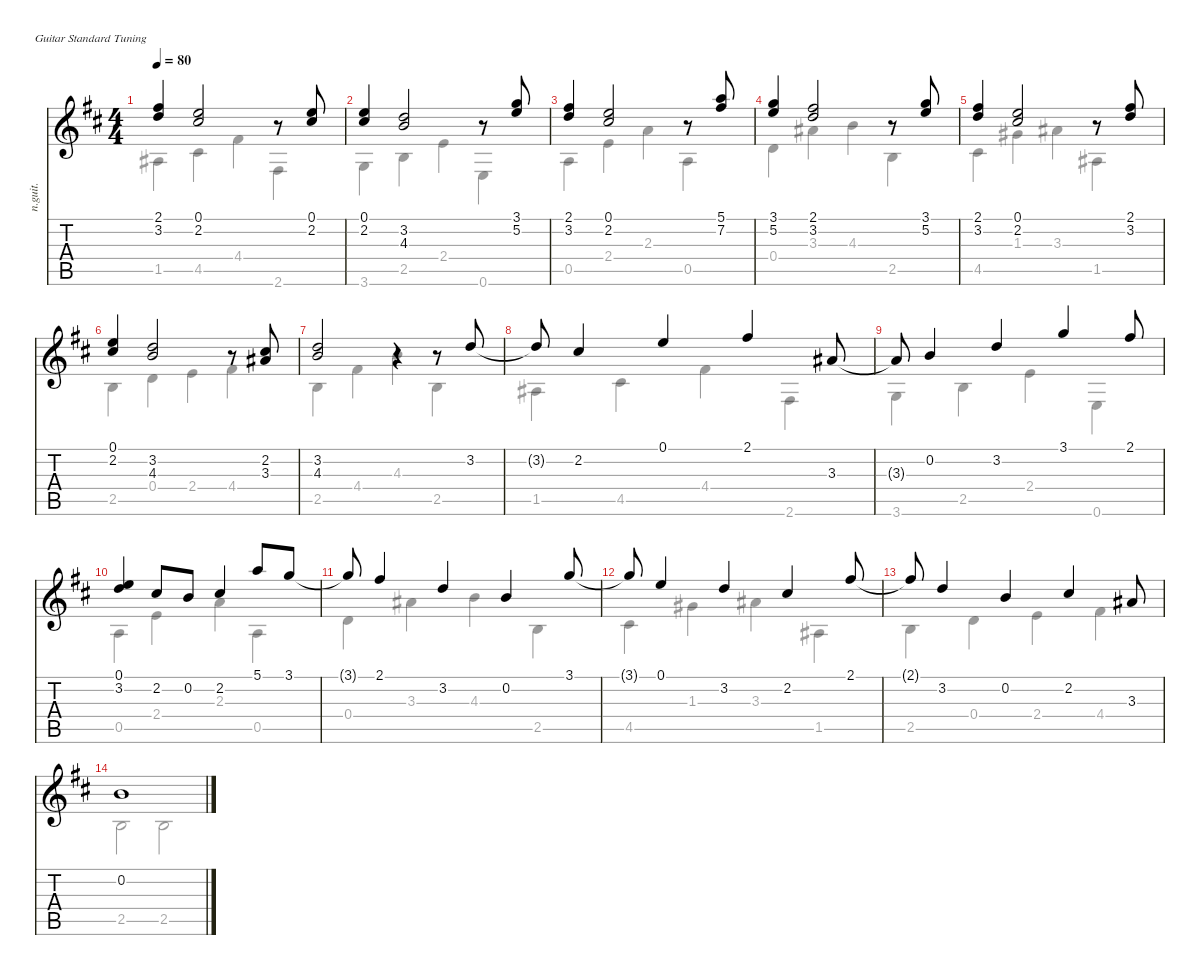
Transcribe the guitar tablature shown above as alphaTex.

\defaultSystemsLayout 4
\hideDynamics
\bracketExtendMode nobrackets
\track ("Nylon Guitar" "n.guit.") {instrument acousticguitarnylon}
\staff {score tabs}
\tuning (E4 B3 G3 D3 A2 E2)
\voice
\ts (4 4)
\tempo 80
\clef g2
\ks bminor
(2.1{acc #} 3.2{acc forcenatural}).4{dy mf beam Up} (0.1{acc forcenatural} 2.2{acc #}).2{beam Up} r.8{beam Up} (0.1{acc forcenatural} 2.2{acc #}).8{beam Up} |
(0.1{acc forcenatural} 2.2{acc #}).4{beam Up} (3.2{acc forcenatural} 4.3{acc forcenatural}).2{beam Up} r.8{beam Up} (3.1{acc forcenatural} 5.2{acc forcenatural}).8{beam Up} |
(2.1{acc #} 3.2{acc forcenatural}).4{beam Up} (0.1{acc forcenatural} 2.2{acc #}).2{beam Up} r.8{beam Up} (5.1{acc forcenatural} 7.2{acc #}).8{beam Up} |
(3.1{acc forcenatural} 5.2{acc forcenatural}).4{beam Up} (2.1{acc #} 3.2{acc forcenatural}).2{beam Up} r.8{beam Up} (3.1{acc forcenatural} 5.2{acc forcenatural}).8{beam Up} |
(2.1{acc #} 3.2{acc forcenatural}).4{beam Up} (2.2{acc #} 0.1{acc forcenatural}).2{beam Up} r.8{beam Up} (2.1{acc #} 3.2{acc forcenatural}).8{beam Up} |
(0.1{acc forcenatural} 2.2{acc #}).4{beam Up} (3.2{acc forcenatural} 4.3{acc forcenatural}).2{beam Up} r.8{beam Up} (2.2{acc #} 3.3{acc #}).8{beam Up} |
(3.2{acc forcenatural} 4.3{acc forcenatural}).2{beam Up} r.4{beam Up} r.8{beam Up} 3.2{acc forcenatural}.8{beam Up} |
3.2{t acc forcenatural}.8{beam Up} 2.2{acc #}.4{beam Up} 0.1{acc forcenatural}.4{beam Up} 2.1{acc #}.4{beam Up} 3.3{acc #}.8{beam Up} |
3.3{t acc #}.8{beam Up} 0.2{acc forcenatural}.4{beam Up} 3.2{acc forcenatural}.4{beam Up} 3.1{acc forcenatural}.4{beam Up} 2.1{acc #}.8{beam Up} |
(0.1{acc forcenatural} 3.2{acc forcenatural}).4{beam Up} 2.2{acc #}.8{beam Up} 0.2{acc forcenatural}.8{beam Up} 2.2{acc #}.4{beam Up} 5.1{acc forcenatural}.8{beam Up} 3.1{acc forcenatural}.8{beam Up} |
3.1{t acc forcenatural}.8{beam Up} 2.1{acc #}.4{beam Up} 3.2{acc forcenatural}.4{beam Up} 0.2{acc forcenatural}.4{beam Up} 3.1{acc forcenatural}.8{beam Up} |
3.1{t acc forcenatural}.8{beam Up} 0.1{acc forcenatural}.4{beam Up} 3.2{acc forcenatural}.4{beam Up} 2.2{acc #}.4{beam Up} 2.1{acc #}.8{beam Up} |
2.1{t acc #}.8{beam Up} 3.2{acc forcenatural}.4{beam Up} 0.2{acc forcenatural}.4{beam Up} 2.2{acc #}.4{beam Up} 3.3{acc #}.8{beam Up} |
0.2{acc forcenatural}.1{beam Up}
\voice
\clef g2
\ottava regular
\simile none
\ks bminor
1.5{acc #}.4{dy mf beam Down} 4.5{acc #}.4{beam Down} 4.4{acc #}.4{beam Down} 2.6{acc #}.4{beam Down} |
3.6{acc forcenatural}.4{beam Down} 2.5{acc forcenatural}.4{beam Down} 2.4{acc forcenatural}.4{beam Down} 0.6{acc forcenatural}.4{beam Down} |
0.5{acc forcenatural}.4{beam Down} 2.4{acc forcenatural}.4{beam Down} 2.3{acc forcenatural}.4{beam Down} 0.5{acc forcenatural}.4{beam Down} |
0.4{acc forcenatural}.4{beam Down} 3.3{acc #}.4{beam Down} 4.3{acc forcenatural}.4{beam Down} 2.5{acc forcenatural}.4{beam Down} |
4.5{acc #}.4{beam Down} 1.3{acc #}.4{beam Down} 3.3{acc #}.4{beam Down} 1.5{acc #}.4{beam Down} |
2.5{acc forcenatural}.4{beam Down} 0.4{acc forcenatural}.4{beam Down} 2.4{acc forcenatural}.4{beam Down} 4.4{acc #}.4{beam Down} |
2.5{acc forcenatural}.4{beam Down} 4.4{acc #}.4{beam Down} 4.3{acc forcenatural}.4{beam Down} 2.5{acc forcenatural}.4{beam Down} |
1.5{acc #}.4{beam Down} 4.5{acc #}.4{beam Down} 4.4{acc #}.4{beam Down} 2.6{acc #}.4{beam Down} |
3.6{acc forcenatural}.4{beam Down} 2.5{acc forcenatural}.4{beam Down} 2.4{acc forcenatural}.4{beam Down} 0.6{acc forcenatural}.4{beam Down} |
0.5{acc forcenatural}.4{beam Down} 2.4{acc forcenatural}.4{beam Down} 2.3{acc forcenatural}.4{beam Down} 0.5{acc forcenatural}.4{beam Down} |
0.4{acc forcenatural}.4{beam Down} 3.3{acc #}.4{beam Down} 4.3{acc forcenatural}.4{beam Down} 2.5{acc forcenatural}.4{beam Down} |
4.5{acc #}.4{beam Down} 1.3{acc #}.4{beam Down} 3.3{acc #}.4{beam Down} 1.5{acc #}.4{beam Down} |
2.5{acc forcenatural}.4{beam Down} 0.4{acc forcenatural}.4{beam Down} 2.4{acc forcenatural}.4{beam Down} 4.4{acc #}.4{beam Down} |
2.5{acc forcenatural}.2{beam Down} 2.5{acc forcenatural}.2{beam Down}
